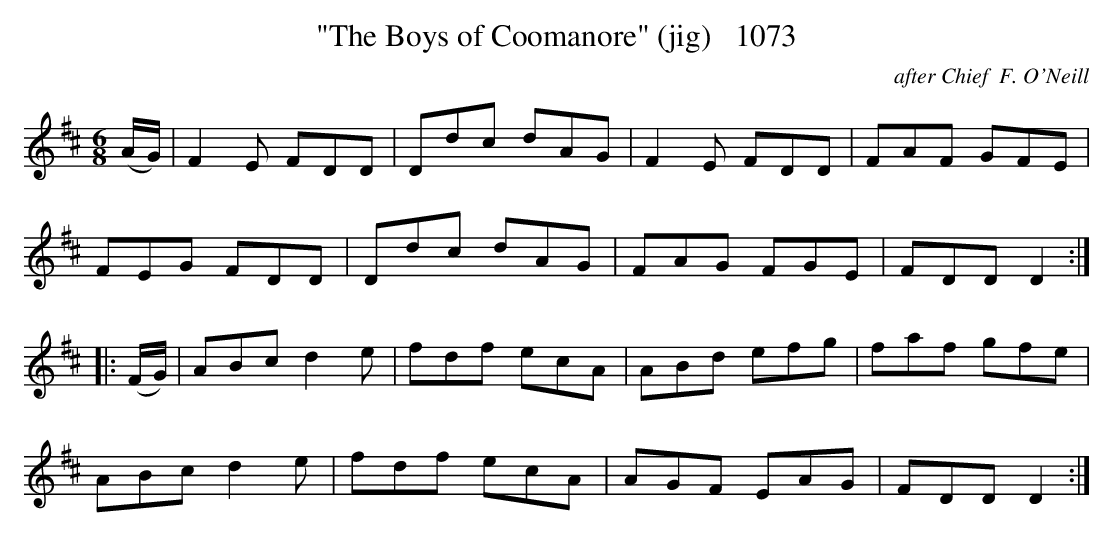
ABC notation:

X:1
T:"The Boys of Coomanore" (jig)   1073
C:after Chief  F. O'Neill
BRENNAN July 2003 (HTTP://WWW.SOSYOURMOM.COM)
M:6/8
L:1/8
K:D
(A/2G/2)|F2E FDD|Ddc dAG|F2E FDD|FAF GFE|
FEG FDD|Ddc dAG|FAG FGE|FDD D2:|
|:(F/2G/2)|ABc d2e|fdf ecA|ABd efg|faf gfe|
ABc d2e|fdf ecA|AGF EAG|FDD D2:|
